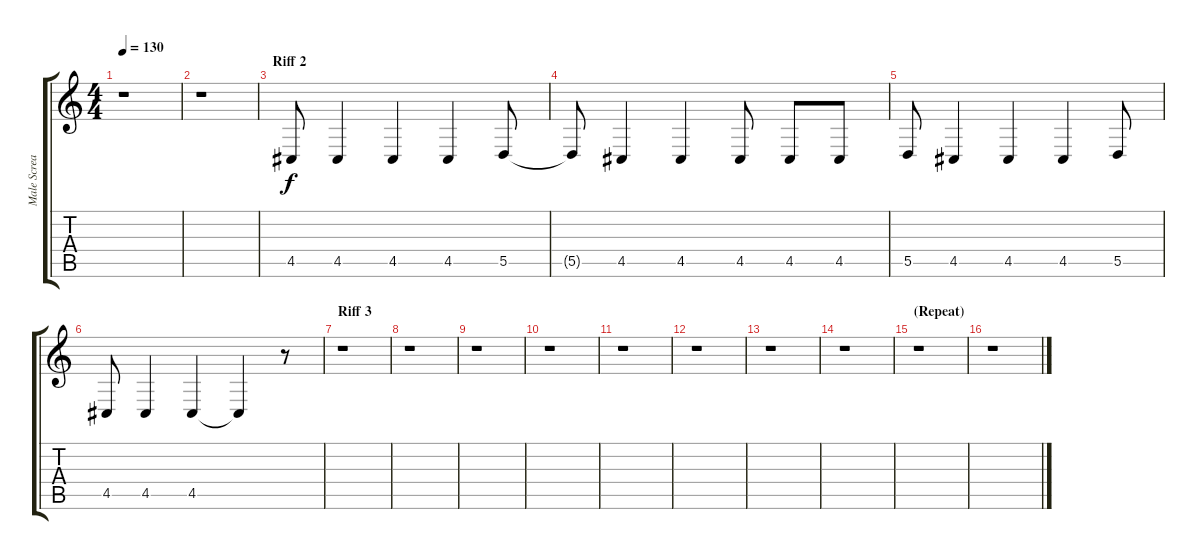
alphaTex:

\track ("Male Screams/ Vocals" "Male Screa") {instrument lead6voice}
\staff {score tabs}
\tuning (E4 B3 G3 D3 A2 E2) {hide}
\ts (4 4)
\tempo 130
\clef g2
\ks c
r.1{dy f} |
r.1 |
\section ("" "Riff 2")
4.5.8 4.5.4 4.5.4 4.5.4 5.5.8 |
5.5{t}.8 4.5.4 4.5.4 4.5.8 4.5.8 4.5.8 |
5.5.8 4.5.4 4.5.4 4.5.4 5.5.8 |
4.5.8 4.5.4 4.5.4 4.5{t}.4 r.8 |
\section ("" "Riff 3")
r.1 |
r.1 |
r.1 |
r.1 |
r.1 |
r.1 |
r.1 |
r.1 |
\section ("" "(Repeat)")
r.1 |
r.1
